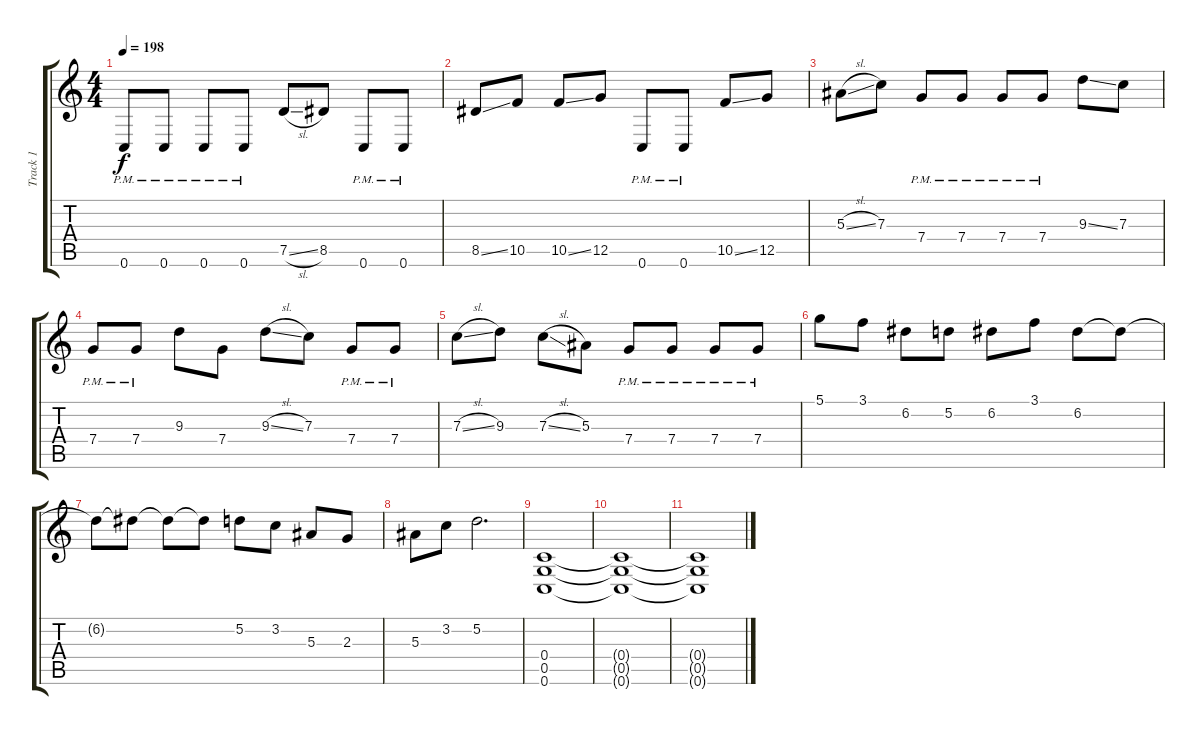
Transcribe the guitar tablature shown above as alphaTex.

\track ("Track 1" "Track 1") {instrument distortionguitar}
\staff {score tabs}
\tuning (D4 A3 F3 C3 G2 C2) {hide}
\ts (4 4)
\tempo 198
\clef g2
\ks c
0.6{pm}.8{dy f} 0.6{pm}.8 0.6{pm}.8 0.6{pm}.8 7.5{sl}.8 8.5.8 0.6{pm}.8 0.6{pm}.8 |
8.5{ss}.8 10.5.8 10.5{ss}.8 12.5.8 0.6{pm}.8 0.6{pm}.8 10.5{ss}.8 12.5.8 |
5.3{sl}.8 7.3.8 7.4{pm}.8 7.4{pm}.8 7.4{pm}.8 7.4{pm}.8 9.3{ss}.8 7.3.8 |
7.4{pm}.8 7.4{pm}.8 9.3.8 7.4.8 9.3{sl}.8 7.3.8 7.4{pm}.8 7.4{pm}.8 |
7.3{sl}.8 9.3.8 7.3{sl}.8 5.3.8 7.4{pm}.8 7.4{pm}.8 7.4{pm}.8 7.4{pm}.8 |
5.1.8 3.1.8 6.2.8 5.2.8 6.2.8 3.1.8 6.2.8 6.2{t}.8 |
6.2{t}.8 6.2{t}.8 6.2{t}.8 6.2{t}.8 5.2.8 3.2.8 5.3.8 2.3.8 |
5.3.8 3.2.8 5.2.2{d} |
(0.4 0.5 0.6).1 |
(0.4{t} 0.5{t} 0.6{t}).1 |
(0.4{t} 0.5{t} 0.6{t}).1
